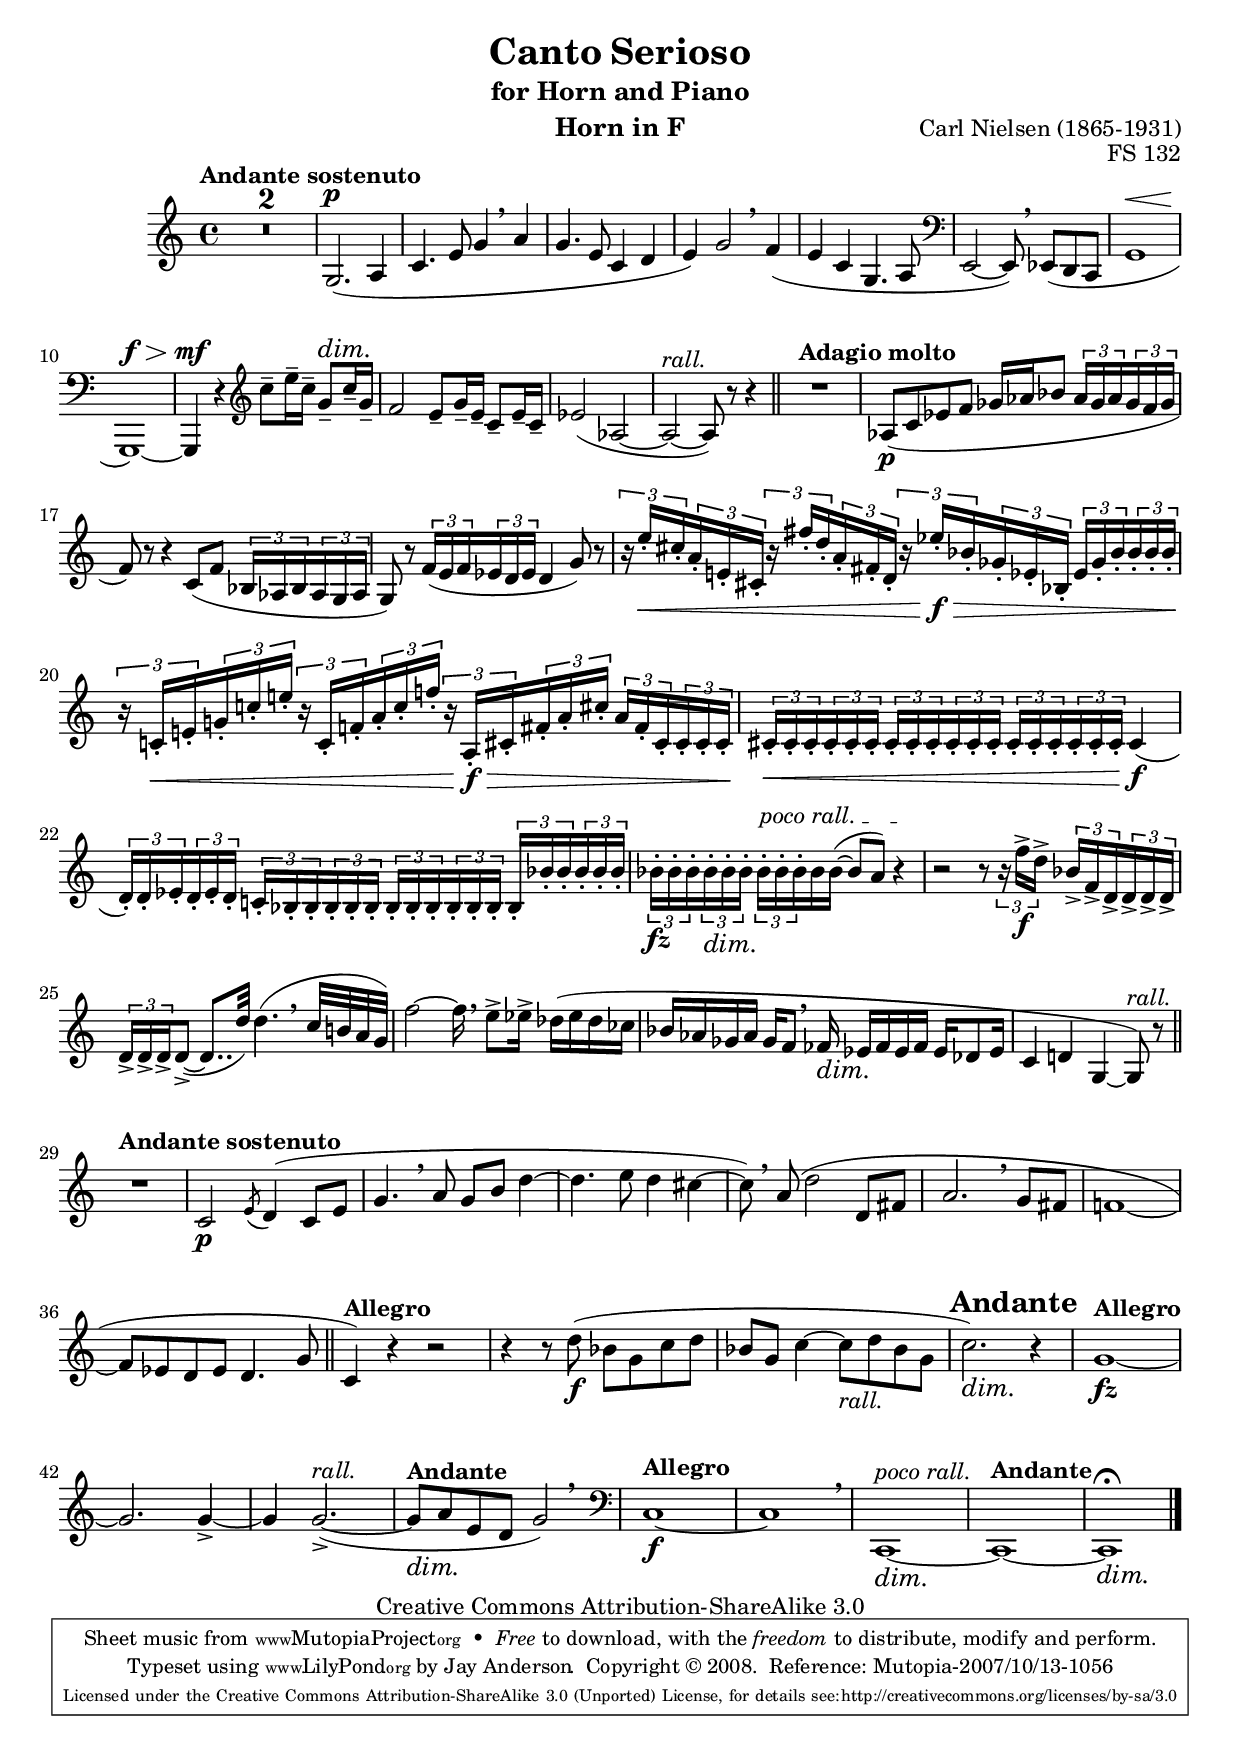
\version "2.13.13"

\version "2.13.13"

rall = \markup {\italic rall.}
pocorall = \markup {\italic {poco rall.} }
sempref = #(make-dynamic-script (markup #:normal-text #:italic "sempre" #:dynamic "f"))

outline =
{
  \override Score.PaperColumn #'keep-inside-line = ##t
  \override Score.NonMusicalPaperColumn #'keep-inside-line = ##t
  \time 4/4
  \tempo "Andante sostenuto"
  s1*14 | \bar "||"

  \tempo "Adagio molto"
  s1*14 | \bar "||"

  \tempo "Andante sostenuto"
  s1*8 | \bar "||"

  \tempo "Allegro"
  s1*3 |

  %Prevent stacking with next markup.
  \once \override Score.RehearsalMark #'self-alignment-X = #left
  \once \override Score.RehearsalMark #'extra-spacing-width = #'(0 . 0)
  \mark \markup { \bold "Andante" }
  s1 |

  \tempo "Allegro"
  s1*3 |

  \tempo "Andante"
  s1 |

  \tempo "Allegro"
  s1*3 |

  \tempo "Andante"
  s1*2 | \bar "|."
}

midiOutline =
{
  \tempo 4=52
}

\layout
{
  \context
  {
    \Score
    skipBars = ##t
    extraNatural = ##f
    \override PaperColumn #'keep-inside-line = ##t
    \override NonMusicalPaperColumn #'keep-inside-line = ##t
    autoAccidentals = #`(Staff ,(make-accidental-rule 'same-octave 0)
                               ,(make-accidental-rule 'any-octave 0)
                               ,(make-accidental-rule 'same-octave 1))
  }

  \context
  {
    \RemoveEmptyStaffContext
  }
}

\midi
{
  \context
  {
    \Voice
    \remove "Dynamic_performer"
  }
}

\paper
{
  ragged-right = ##f
  ragged-last = ##f
  ragged-bottom = ##f
  ragged-last-bottom = ##f
}

\version "2.13.13"

\version "2.13.13"

rall = \markup {\italic rall.}
pocorall = \markup {\italic {poco rall.} }
sempref = #(make-dynamic-script (markup #:normal-text #:italic "sempre" #:dynamic "f"))

outline =
{
  \override Score.PaperColumn #'keep-inside-line = ##t
  \override Score.NonMusicalPaperColumn #'keep-inside-line = ##t
  \time 4/4
  \tempo "Andante sostenuto"
  s1*14 | \bar "||"

  \tempo "Adagio molto"
  s1*14 | \bar "||"

  \tempo "Andante sostenuto"
  s1*8 | \bar "||"

  \tempo "Allegro"
  s1*3 |

  %Prevent stacking with next markup.
  \once \override Score.RehearsalMark #'self-alignment-X = #left
  \once \override Score.RehearsalMark #'extra-spacing-width = #'(0 . 0)
  \mark \markup { \bold "Andante" }
  s1 |

  \tempo "Allegro"
  s1*3 |

  \tempo "Andante"
  s1 |

  \tempo "Allegro"
  s1*3 |

  \tempo "Andante"
  s1*2 | \bar "|."
}

midiOutline =
{
  \tempo 4=52
}

\layout
{
  \context
  {
    \Score
    skipBars = ##t
    extraNatural = ##f
    \override PaperColumn #'keep-inside-line = ##t
    \override NonMusicalPaperColumn #'keep-inside-line = ##t
    autoAccidentals = #`(Staff ,(make-accidental-rule 'same-octave 0)
                               ,(make-accidental-rule 'any-octave 0)
                               ,(make-accidental-rule 'same-octave 1))
  }

  \context
  {
    \RemoveEmptyStaffContext
  }
}

\midi
{
  \context
  {
    \Voice
    \remove "Dynamic_performer"
  }
}

\paper
{
  ragged-right = ##f
  ragged-last = ##f
  ragged-bottom = ##f
  ragged-last-bottom = ##f
}


horn = \relative c'
{
  \override DynamicTextSpanner #'dash-period = #-1.0
  \set subdivideBeams = ##t
  \set Score.beatLength = #(ly:make-moment 1 8)
  \transposition f
  R1*2 |
  g2.(^\p a4 |
  c4. e8 g4 \breathe a |
  g4. e8 c4 d |
  e) g2 \breathe f4( |
  e c g4. a8 |
  \clef bass
  \set Staff.middleCPosition = #-1
  e2~ e8) \breathe ees( d c |
  g'1^\< |
  g,~)^\f^\> |
  \revert DynamicTextSpanner #'dash-period
  \dimTextDim
  g4\mf r \clef treble c''8-- e16-- c-- g8--^\> c16-- g-- |
  \dimHairpin
  \override DynamicTextSpanner #'dash-period = #-1.0
  f2 e8-- g16-- e-- c8-- e16-- c-- |
  ees2( aes,~\! |
  aes~^\rall aes8) r r4 |

  R1
  aes8(\p c ees f ges16 aes bes8 \times 2/3 {aes16 ges aes} \times 2/3 {ges f ges} |
  f8) r r4 c8( f \times 2/3 {bes,16 aes bes} \times 2/3 {aes g aes} |
  g8) r \times 2/3 {f'16( e f} \times 2/3 {ees d ees} d4 g8) r |
  \times 2/3 {r16 e'-.\< cis-.} \times 2/3 {a-. e-. cis-.}
    \times 2/3 {r16 fis'-. d-.} \times 2/3 {a-. fis-. d-.}
    \times 2/3 {r16 ees'-.\f\> bes-.} \times 2/3 {ges-. ees-. bes-.}
    \times 2/3 {ees16 ges-. bes-.} \times 2/3 {bes-. bes-. bes-.\!} |
  \times 2/3 {r16 c,-.\< e-.} \times 2/3 {g-. c-. e-.}
    \times 2/3 {r16 c,-. f-.} \times 2/3 {a-. c-. f-.}
    \times 2/3 {r16 a,,-.\f\> cis-.} \times 2/3 {fis-. a-. cis-.}
    \times 2/3 {a fis-. cis-.} \times 2/3 {cis-. cis-. cis-.\!} |
  \times 2/3 {cis-.\< cis-. cis-.} \repeat unfold 5 { \times 2/3 {cis-. cis-. cis-.} } cis4(\f |
  \times 2/3 {d16-.) d-. ees-.} \times 2/3 {d-. ees-. d-.}
    \times 2/3 {c16-. bes-. bes-.} \repeat unfold 3 { \times 2/3 {bes-. bes-. bes-.} }
    \times 2/3 {bes-. bes'-. bes-.} \times 2/3 {bes-. bes-. bes-.} |
  \override TextSpanner #'bound-details #'left #'text = "poco rall. "
  \dimTextDim
  \times 2/3 {bes-.\fz bes-. bes-.} \times 2/3 {bes-.\> bes-. bes-.} \times 2/3 {bes-.\startTextSpan bes-. bes-.}
    bes16 bes~( bes8 a) r4\stopTextSpan |
  \dimHairpin
  r2 r8 \times 2/3 {r16 f'->\f d->} \times 2/3 {bes-> f-> d->} \times 2/3 {d-> d-> d->} |
  \times 2/3 {d-> d-> d->} d8~->( d8.. d'32) d4.( \breathe c32 b a g) |
  f'2~ f16 \breathe e8-> ees16-> des( ees des ces |
  \dimTextDim
  bes aes ges aes ges f8 \breathe fes16\> ees fes ees fes ees des8 ees16 |
  \dimHairpin
  c4 d g,~ g8)^\rall r |

  R1 |
  c2\p \acciaccatura e8 d4( c8 e |
  g4. \breathe a8 g b d4~ |
  d4. e8 d4 cis~ |
  cis8) \breathe a( d2 d,8 fis |
  a2. \breathe g8 fis |
  f1~ |
  f8 ees d ees d4. g8 |

  c,4) r r2 |
  r4 r8 d'8(\f bes g c d |
  bes g c4~ c8-\rall d bes g |
  \dimTextDim
  c2.)\> r4 |
  \dimHairpin
  g1~\fz |
  g2. g4~-> |
  g g2.~->(^\rall |
  \dimTextDim
  g8\> a e d g2) |
  \dimHairpin
  \clef bass
  \set Staff.middleCPosition = #-1
  \breathe c,1~\f | c \breathe |
  \dimTextDim
  c,~\>^\pocorall | c~ | << c\fermata {s2.\> s4\!} >> |
}



instrument = "Horn in F"

\book
{
  \version "2.13.13"

\header
{
  title = \markup{Canto Serioso}
  subtitle = "for Horn and Piano"
  composer = "Carl Nielsen (1865-1931)"
  instrument = \instrument
  opus = "FS 132"

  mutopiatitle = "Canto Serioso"
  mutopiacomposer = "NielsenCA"
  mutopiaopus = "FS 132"
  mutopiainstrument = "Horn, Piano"
  date = "1913"
  %The souce is the original edition
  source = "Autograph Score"
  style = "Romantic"
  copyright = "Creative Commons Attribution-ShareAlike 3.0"
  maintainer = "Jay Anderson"
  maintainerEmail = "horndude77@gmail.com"
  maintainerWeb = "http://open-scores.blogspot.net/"
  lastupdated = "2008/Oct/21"
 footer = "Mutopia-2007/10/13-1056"
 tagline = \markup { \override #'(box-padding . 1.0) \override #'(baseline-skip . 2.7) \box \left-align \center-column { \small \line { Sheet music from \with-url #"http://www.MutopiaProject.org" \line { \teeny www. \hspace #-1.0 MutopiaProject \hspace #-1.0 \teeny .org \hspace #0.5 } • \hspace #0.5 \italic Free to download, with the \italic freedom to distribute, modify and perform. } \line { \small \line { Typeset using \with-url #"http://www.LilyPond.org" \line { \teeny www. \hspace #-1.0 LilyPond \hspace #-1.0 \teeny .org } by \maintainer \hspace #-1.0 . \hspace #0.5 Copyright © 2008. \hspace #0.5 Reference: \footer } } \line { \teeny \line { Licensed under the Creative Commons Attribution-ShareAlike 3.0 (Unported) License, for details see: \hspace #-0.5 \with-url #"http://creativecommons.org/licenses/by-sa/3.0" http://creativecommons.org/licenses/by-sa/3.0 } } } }
}

  \score
  {
    \new Staff
    {
      << \horn \outline >>
    }
  }
}


